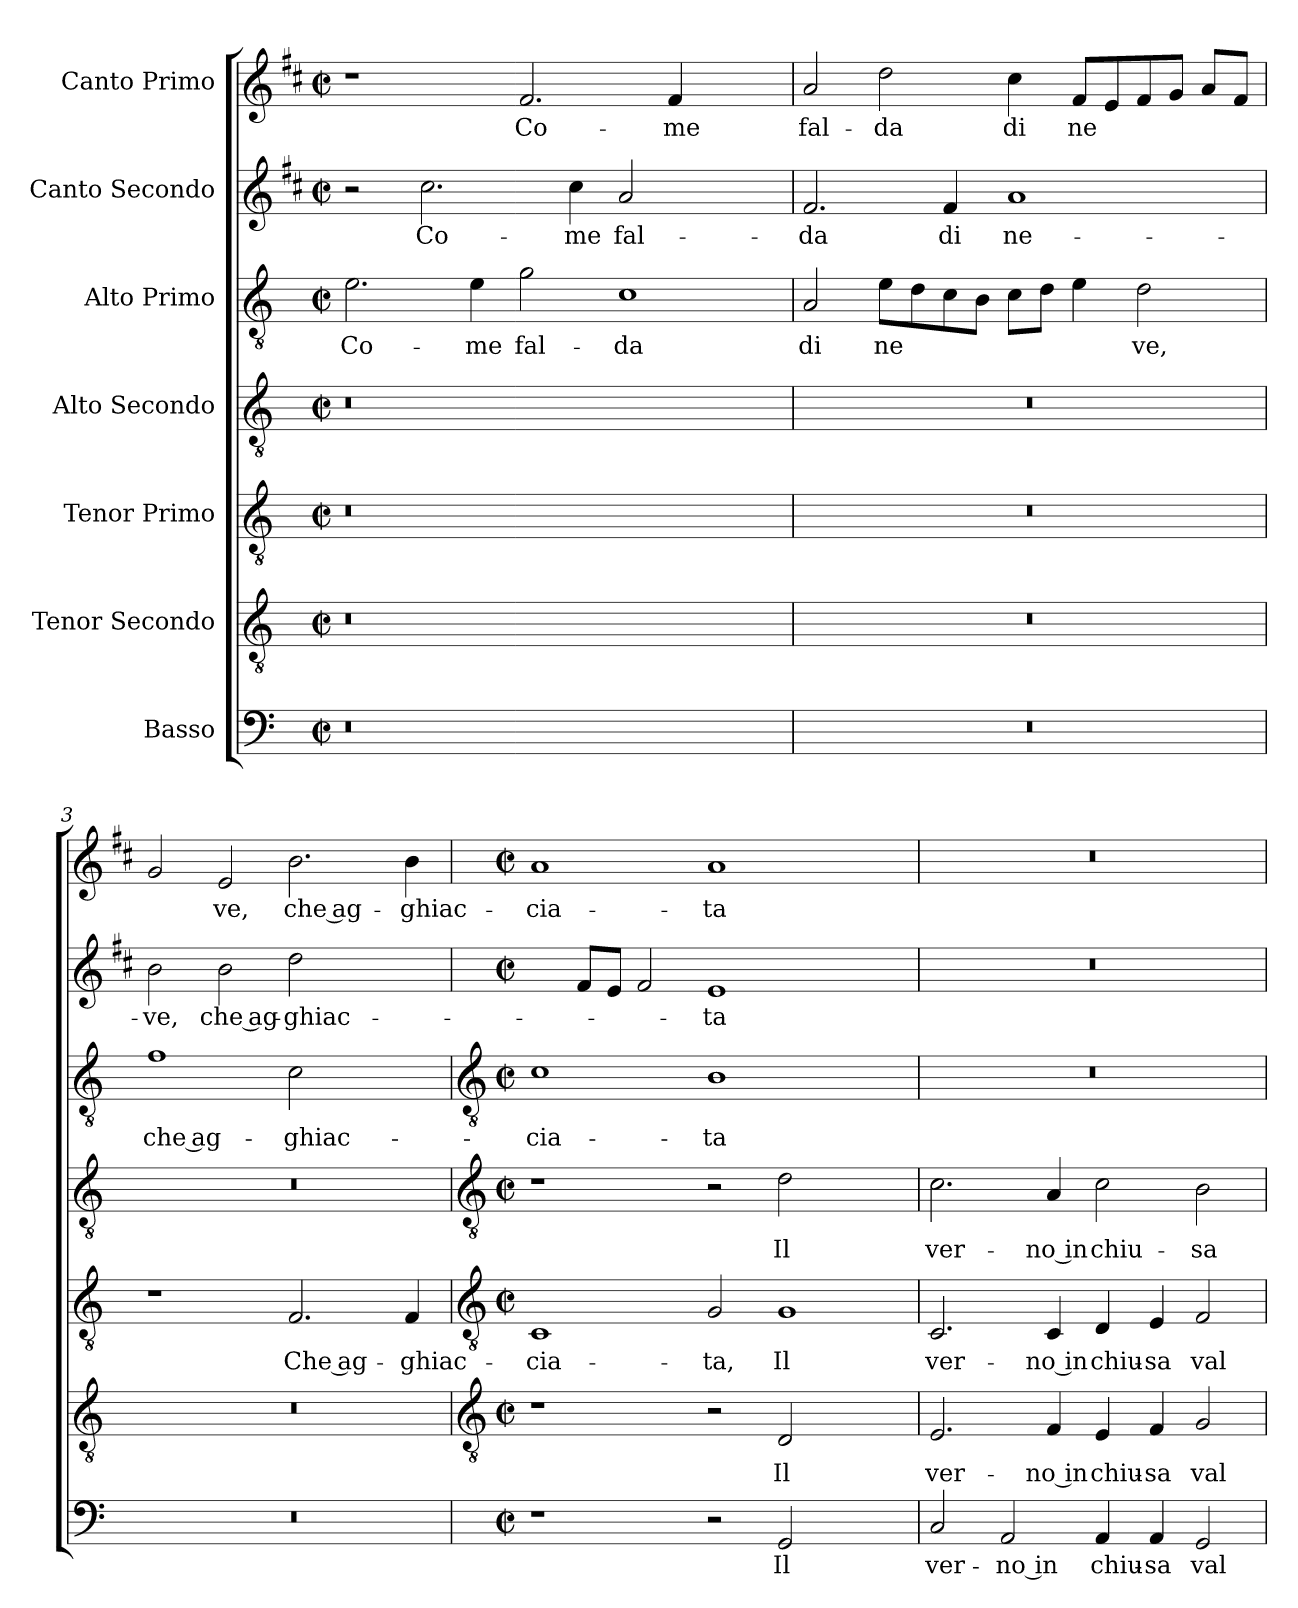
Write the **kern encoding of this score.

**kern	**text	**kern	**text	**kern	**text	**kern	**text	**kern	**text	**kern	**text	**kern	**text
*part7	*part7	*part6	*part6	*part5	*part5	*part4	*part4	*part3	*part3	*part2	*part2	*part1	*part1
*staff7	*staff7	*staff6	*staff6	*staff5	*staff5	*staff4	*staff4	*staff3	*staff3	*staff2	*staff2	*staff1	*staff1
*I"Basso	*	*I"Tenor Secondo	*	*I"Tenor Primo	*	*I"Alto Secondo	*	*I"Alto Primo	*	*I"Canto Secondo	*	*I"Canto Primo	*
*clefF4	*	*clefGv2	*	*clefGv2	*	*clefGv2	*	*clefGv2	*	*clefG2	*	*clefG2	*
*	*	*	*	*	*	*	*	*	*	*ITrd1c2	*	*ITrd1c2	*
*k[]	*	*k[]	*	*k[]	*	*k[]	*	*k[]	*	*k[]	*	*k[]	*
*C:	*	*C:	*	*C:	*	*C:	*	*C:	*	*C:	*	*C:	*
*M4/2	*	*M4/2	*	*M4/2	*	*M4/2	*	*M4/2	*	*M4/2	*	*M4/2	*
*met(c|)	*	*met(c|)	*	*met(c|)	*	*met(c|)	*	*met(c|)	*	*met(c|)	*	*met(c|)	*
=1	=1	=1	=1	=1	=1	=1	=1	=1	=1	=1	=1	=1	=1
!	!	!	!	!	!	!	!	!	!LO:LY:b	!	!	!	!
0r	.	0r	.	0r	.	0r	.	2.e	Co-	2r	.	1r	.
!	!	!	!	!	!	!	!	!	!	!	!LO:LY:b	!	!
.	.	.	.	.	.	.	.	.	.	2.b	Co-	.	.
!	!	!	!	!	!	!	!	!	!LO:LY:b	!	!	!	!
.	.	.	.	.	.	.	.	4e	-me	.	.	.	.
!	!	!	!	!	!	!	!	!	!LO:LY:b	!	!	!	!LO:LY:b
.	.	.	.	.	.	.	.	2g	fal-	.	.	2.e	Co-
!	!	!	!	!	!	!	!	!	!	!	!LO:LY:b	!	!
.	.	.	.	.	.	.	.	.	.	4b	-me	.	.
!	!	!	!	!	!	!	!	!	!LO:LY:b	!	!LO:LY:b	!	!
.	.	.	.	.	.	.	.	1c	-da	2g	fal-	.	.
!	!	!	!	!	!	!	!	!	!	!	!	!	!LO:LY:b
.	.	.	.	.	.	.	.	.	.	.	.	4e	-me
2ryy	.	2ryy	.	2ryy	.	2ryy	.	.	.	2ryy	.	2ryy	.
=2	=2	=2	=2	=2	=2	=2	=2	=2	=2	=2	=2	=2	=2
!	!	!	!	!	!	!	!	!	!LO:LY:b	!	!LO:LY:b	!	!LO:LY:b
0r	.	0r	.	0r	.	0r	.	2A	di	2.e	-da	2g	fal-
!	!	!	!	!	!	!	!	!	!LO:LY:b	!	!	!	!LO:LY:b
.	.	.	.	.	.	.	.	8eL	ne	.	.	2cc	-da
.	.	.	.	.	.	.	.	8d	.	.	.	.	.
!	!	!	!	!	!	!	!	!	!	!	!LO:LY:b	!	!
.	.	.	.	.	.	.	.	8c	.	4e	di	.	.
.	.	.	.	.	.	.	.	8BJ	.	.	.	.	.
!	!	!	!	!	!	!	!	!	!	!	!LO:LY:b	!	!LO:LY:b
.	.	.	.	.	.	.	.	8cL	.	1g	ne-	4b	di
.	.	.	.	.	.	.	.	8dJ	.	.	.	.	.
!	!	!	!	!	!	!	!	!	!	!	!	!	!LO:LY:b
.	.	.	.	.	.	.	.	4e	.	.	.	8eL	ne
.	.	.	.	.	.	.	.	.	.	.	.	8d	.
!	!	!	!	!	!	!	!	!	!LO:LY:b	!	!	!	!
.	.	.	.	.	.	.	.	2d	ve,	.	.	8e	.
.	.	.	.	.	.	.	.	.	.	.	.	8fJ	.
.	.	.	.	.	.	.	.	.	.	.	.	8gL	.
.	.	.	.	.	.	.	.	.	.	.	.	8eJ	.
=3	=3	=3	=3	=3	=3	=3	=3	=3	=3	=3	=3	=3	=3
!	!	!	!	!	!	!	!	!	!LO:LY:b	!	!LO:LY:b	!	!
0r	.	0r	.	1r	.	0r	.	1f	che ag-	2a	-ve,	2f	.
!	!	!	!	!	!	!	!	!	!	!	!LO:LY:b	!	!LO:LY:b
.	.	.	.	.	.	.	.	.	.	2a	che ag-	2d	ve,
!	!	!	!	!	!LO:LY:b	!	!	!	!LO:LY:b	!	!LO:LY:b	!	!LO:LY:b
.	.	.	.	2.F	Che ag-	.	.	2c	-ghiac-	2cc	-ghiac-	2.a	che ag-
!	!	!	!	!	!	!	!	!	!	!	!LO:LY:b	!	!
.	.	.	.	.	.	.	.	2ryy	.	[2fyy	-cia-	.	.
!	!	!	!	!	!LO:LY:b	!	!	!	!	!	!	!	!LO:LY:b
.	.	.	.	4F	-ghiac-	.	.	.	.	.	.	4a	-ghiac-
!!LO:LB:g=z
=4	=4	=4	=4	=4	=4	=4	=4	=4	=4	=4	=4	=4	=4
*	*	*clefGv2	*	*clefGv2	*	*clefGv2	*	*clefGv2	*	*	*	*	*
*M4/2	*	*M4/2	*	*M4/2	*	*M4/2	*	*M4/2	*	*M4/2	*	*M4/2	*
*met(c|)	*	*met(c|)	*	*met(c|)	*	*met(c|)	*	*met(c|)	*	*met(c|)	*	*met(c|)	*
!	!	!	!	!	!LO:LY:b	!	!	!	!LO:LY:b	!	!	!	!LO:LY:b
1r	.	1r	.	1C	-cia-	1r	.	1c	-cia-	4fyy]	.	1g	-cia-
.	.	.	.	.	.	.	.	.	.	8eL	.	.	.
.	.	.	.	.	.	.	.	.	.	8dJ	.	.	.
.	.	.	.	.	.	.	.	.	.	2e	.	.	.
!	!	!	!	!	!LO:LY:b	!	!	!	!LO:LY:b	!	!LO:LY:b	!	!LO:LY:b
2r	.	2r	.	2G	-ta,	2r	.	1B	-ta	1d	-ta	1g	-ta
!	!LO:LY:b	!	!LO:LY:b	!	!LO:LY:b	!	!LO:LY:b	!	!	!	!	!	!
2GG	Il	2D	Il	1G	Il	2d	Il	.	.	.	.	.	.
2ryy	.	2ryy	.	.	.	2ryy	.	2ryy	.	2ryy	.	2ryy	.
=5	=5	=5	=5	=5	=5	=5	=5	=5	=5	=5	=5	=5	=5
!	!LO:LY:b	!	!LO:LY:b	!	!LO:LY:b	!	!LO:LY:b	!	!	!	!	!	!
2C	ver-	2.E	ver-	2.C	ver-	2.c	ver-	0r	.	0r	.	0r	.
!	!LO:LY:b	!	!	!	!	!	!	!	!	!	!	!	!
2AA	-no in	.	.	.	.	.	.	.	.	.	.	.	.
!	!	!	!LO:LY:b	!	!LO:LY:b	!	!LO:LY:b	!	!	!	!	!	!
.	.	4F	-no in	4C	-no in	4A	-no in	.	.	.	.	.	.
!	!LO:LY:b	!	!LO:LY:b	!	!LO:LY:b	!	!LO:LY:b	!	!	!	!	!	!
4AA	chiu-	4E	chiu-	4D	chiu-	2c	chiu-	.	.	.	.	.	.
!	!LO:LY:b	!	!LO:LY:b	!	!LO:LY:b	!	!	!	!	!	!	!	!
4AA	-sa	4F	-sa	4E	-sa	.	.	.	.	.	.	.	.
!	!LO:LY:b	!	!LO:LY:b	!	!LO:LY:b	!	!LO:LY:b	!	!	!	!	!	!
2GG	val-	2G	val-	2F	val-	2B	-sa	.	.	.	.	.	.
=	=	=	=	=	=	=	=	=	=	=	=	=	=
*-	*-	*-	*-	*-	*-	*-	*-	*-	*-	*-	*-	*-	*-
